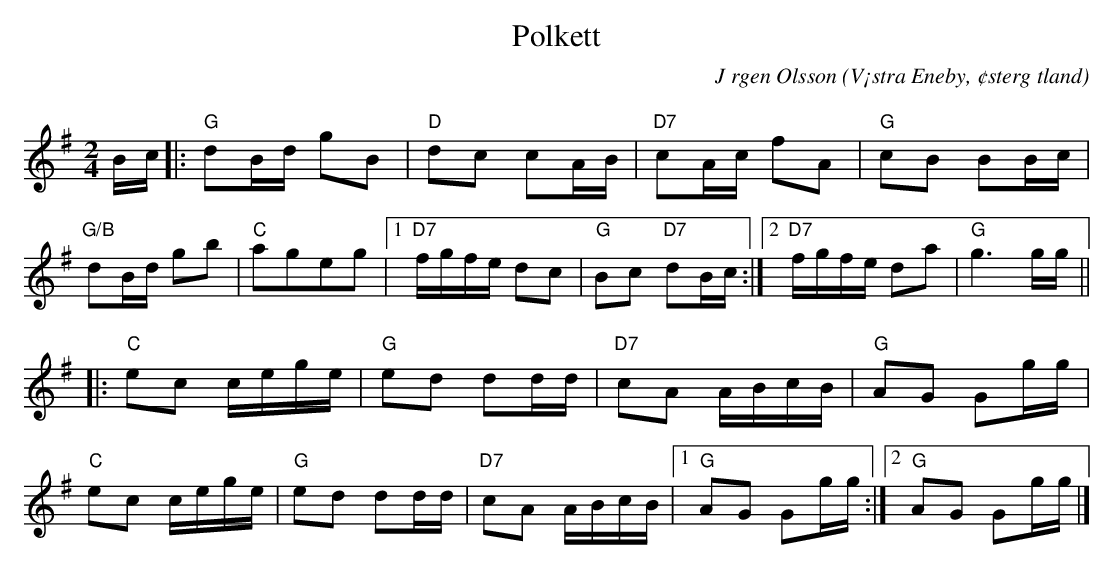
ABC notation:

X:1
T:Polkett
C:J rgen Olsson
O:V¡stra Eneby, ¢sterg tland
Q:100
M:2/4
L:1/8
K:G
B/2c/2|:"G"dB/2d/2 gB|"D"dc cA/2B/2|"D7"cA/2c/2 fA|"G"cB BB/2c/2|
"G/B"dB/2d/2 gb|"C"ageg|1"D7"f/g/f/e/ dc|"G" Bc "D7"dB/2c/2 :|2"D7"f/g/f/e/ da|"G" g3 g/2g/2 ||
|:"C"ec c/2e/2g/2e/2 |"G"ed dd/2d/2|"D7"cA A/2B/2c/2B/2|"G"AG Gg/2g/2|
"C"ec c/2e/2g/2e/2 |"G"ed dd/2d/2|"D7"cA A/2B/2c/2B/2|1"G"AG Gg/2g/2 :|2"G"AG Gg/2g/2 |]
